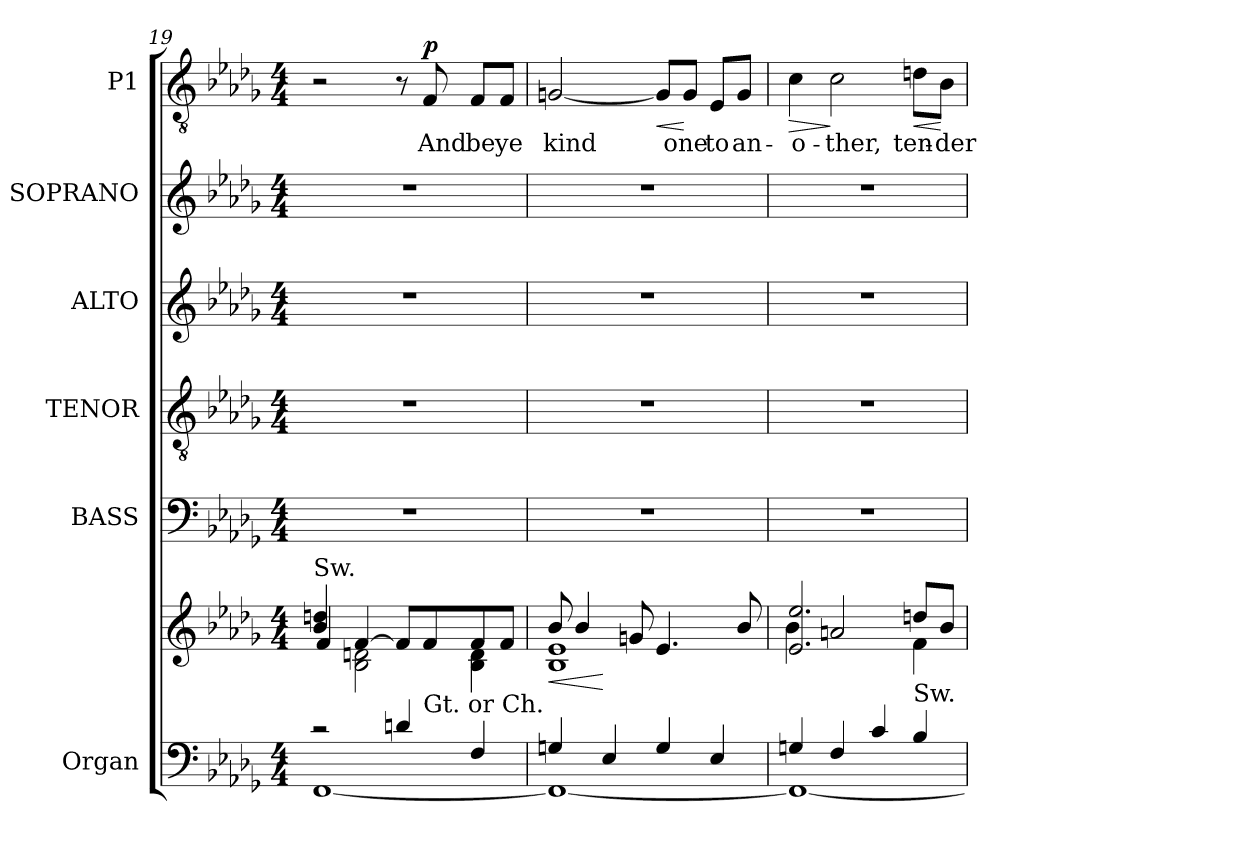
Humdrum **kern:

**kern	**kern	**dynam	**kern	**kern	**kern	**kern	**kern	**text	**dynam
*part6	*part6	*part6	*part5	*part4	*part3	*part2	*part1	*part1	*part1
*staff7	*staff6	*staff6/7	*staff5	*staff4	*staff3	*staff2	*staff1	*staff1	*staff1
*I"Organ	*	*	*I"BASS	*I"TENOR	*I"ALTO	*I"SOPRANO	*I"P1	*	*
*I'Org.	*	*	*I'B.	*I'T.	*I'A.	*I'S.	*	*	*
*clefF4	*clefG2	*	*clefF4	*clefGv2	*clefG2	*clefG2	*clefGv2	*	*
*	*	*	*	*ITrd7c12	*	*	*ITrd7c12	*	*
*k[b-e-a-d-g-]	*k[b-e-a-d-g-]	*	*k[b-e-a-d-g-]	*k[b-e-a-d-g-]	*k[b-e-a-d-g-]	*k[b-e-a-d-g-]	*k[b-e-a-d-g-]	*	*
*D-:	*D-:	*	*D-:	*D-:	*D-:	*D-:	*D-:	*	*
*M4/4	*M4/4	*	*M4/4	*M4/4	*M4/4	*M4/4	*M4/4	*	*
=19	=19	=19	=19	=19	=19	=19	=19	=19	=19
*^	*^	*	*	*	*	*	*	*	*
!	!	!LO:TX:a:t=Sw.	!	!	!	!	!	!	!	!	!
*	*^	*	*	*	*	*	*	*	*	*	*
2r	[1FFi	2ryy	4b-i/ 4ddni	4fi/	.	1r	1r	1r	1r	2r	.	.
.	.	.	[4fi/	2B-i\ 2dni	.	.	.	.	.	.	.	.
4dni/	.	8ryy	8fi/L]	.	.	.	.	.	.	8r	.	.
!	!	!LO:TX:a:t=Gt. or Ch.	!	!	!	!	!	!	!	!	!	!
!	!	!	!	!	!	!	!	!	!	!	!LO:LY:b:color=#000000	!
.	.	4.ryy	8fi/	.	.	.	.	.	.	8FFi/	And	p
!	!	!	!	!	!	!	!	!	!	!	!LO:LY:b:color=#000000	!
4Fi/	.	.	8fi/	4B-i\ 4di	.	.	.	.	.	8FFi/L	be	.
!	!	!	!	!	!	!	!	!	!	!	!LO:LY:b:color=#000000	!
.	.	.	8fi/J	.	.	.	.	.	.	8FFi/J	ye	.
=20	=20	=20	=20	=20	=20	=20	=20	=20	=20	=20	=20	=20
!	!	!	!	!	!LO:HP:b	!	!	!	!	!	!	!
*	*v	*v	*	*	*	*	*	*	*	*	*	*
*	*^	*	*	*	*	*	*	*	*	*	*
!	!	!	!	!	!	!	!	!	!	!	!LO:LY:b:color=#000000	!
*	*v	*v	*	*	*	*	*	*	*	*	*	*
4Gni/	1FFi_	8b-i/	1B-i 1e-i	<	1r	1r	1r	1r	[2GGni/	kind	.
.	.	4b-i/	.	.	.	.	.	.	.	.	.
4E-i/	.	.	.	[	.	.	.	.	.	.	.
.	.	8gni/	.	.	.	.	.	.	.	.	.
!	!	!	!	!	!	!	!	!	!	!	!LO:HP:b
4Gi/	.	4.e-i/	.	.	.	.	.	.	8GGi/L]	.	<
!	!	!	!	!	!	!	!	!	!	!LO:LY:b:color=#000000	!
.	.	.	.	.	.	.	.	.	8GGi/J	one	[
!	!	!	!	!	!	!	!	!	!	!LO:LY:b:color=#000000	!
4E-i/	.	.	.	.	.	.	.	.	8EE-i/L	to	.
!	!	!	!	!	!	!	!	!	!	!LO:LY:b:color=#000000	!
.	.	8b-i/	.	.	.	.	.	.	8GGi/J	an-	.
=21	=21	=21	=21	=21	=21	=21	=21	=21	=21	=21	=21
!	!	!	!	!	!	!	!	!	!	!LO:LY:b:color=#000000	!LO:HP:b
4Gni/	1FFi_	2.e-i/ 2.ee-i	4b-i\	.	1r	1r	1r	1r	4Ci\	-o-	>
!	!	!	!	!	!	!	!	!	!	!LO:LY:b:color=#000000	!
4Fi/	.	.	2ani/	.	.	.	.	.	2Ci\	-ther,	]
4ci/	.	.	.	.	.	.	.	.	.	.	.
!LO:TX:a:t=Sw.	!	!	!	!	!	!	!	!	!	!	!
!	!	!	!	!	!	!	!	!	!	!LO:LY:b:color=#000000	!LO:HP:b
4B-i/	.	8ddni/L	4fi\	.	.	.	.	.	8Dni\L	ten-	<
!	!	!	!	!	!	!	!	!	!	!LO:LY:b:color=#000000	!
.	.	8b-i/J	.	.	.	.	.	.	8BB-i\J	-der	[
*v	*v	*	*	*	*	*	*	*	*	*	*
*	*v	*v	*	*	*	*	*	*	*	*
=	=	=	=	=	=	=	=	=	=
*-	*-	*-	*-	*-	*-	*-	*-	*-	*-
